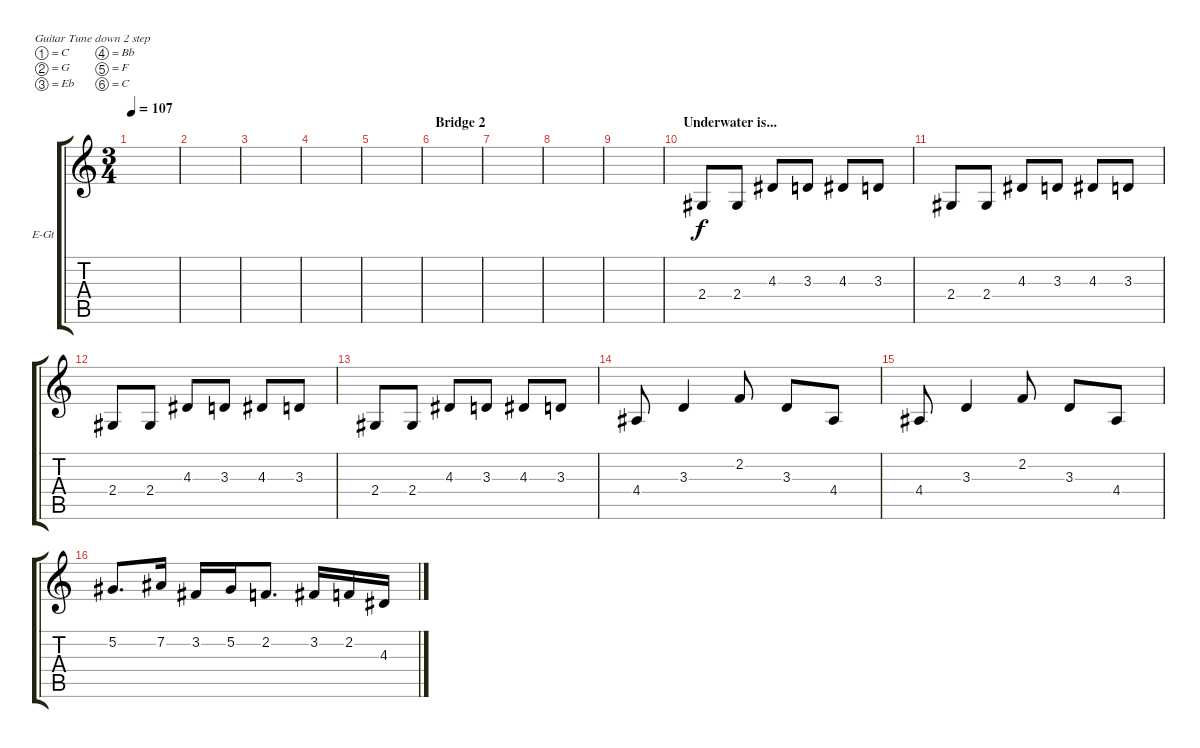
\defaultSystemsLayout 4
\bracketExtendMode groupsimilarinstruments
\firstSystemTrackNameOrientation horizontal
\otherSystemsTrackNameOrientation horizontal
\track ("Clean Guitar" "E-Gt") {instrument acousticgrandpiano}
\staff {score tabs}
\tuning (C4 G3 Eb3 Bb2 F2 C2)
\displaytranspose 8
\ts (3 4)
\tempo 107
\clef g2
\scale
0.333333
\ks c
|
\scale
0.333333 |
\scale
0.333333 |
\scale
0.333333 |
\scale
0.333333 |
\section ("" "Bridge 2")
\scale
0.333333 |
\scale
0.333333 |
\scale
0.333333 |
\scale
0.333333 |
\section ("" "Underwater is...")
\scale
0.333333 2.4.8 2.4.8 4.3.8 3.3.8 4.3.8 3.3.8 |
\scale
0.333333 2.4.8 2.4.8 4.3.8 3.3.8 4.3.8 3.3.8 |
\scale
0.333333 2.4.8 2.4.8 4.3.8 3.3.8 4.3.8 3.3.8 |
\scale
0.333333 2.4.8 2.4.8 4.3.8 3.3.8 4.3.8 3.3.8 |
\scale
0.333333 4.4.8 3.3.4 2.2.8 3.3.8 4.4.8 |
\scale
0.333333 4.4.8 3.3.4 2.2.8 3.3.8 4.4.8 |
\scale
0.333333 5.2.8{d} 7.2.16 3.2.16 5.2.16 2.2.8{d} 3.2.16 2.2.16 4.3.16
